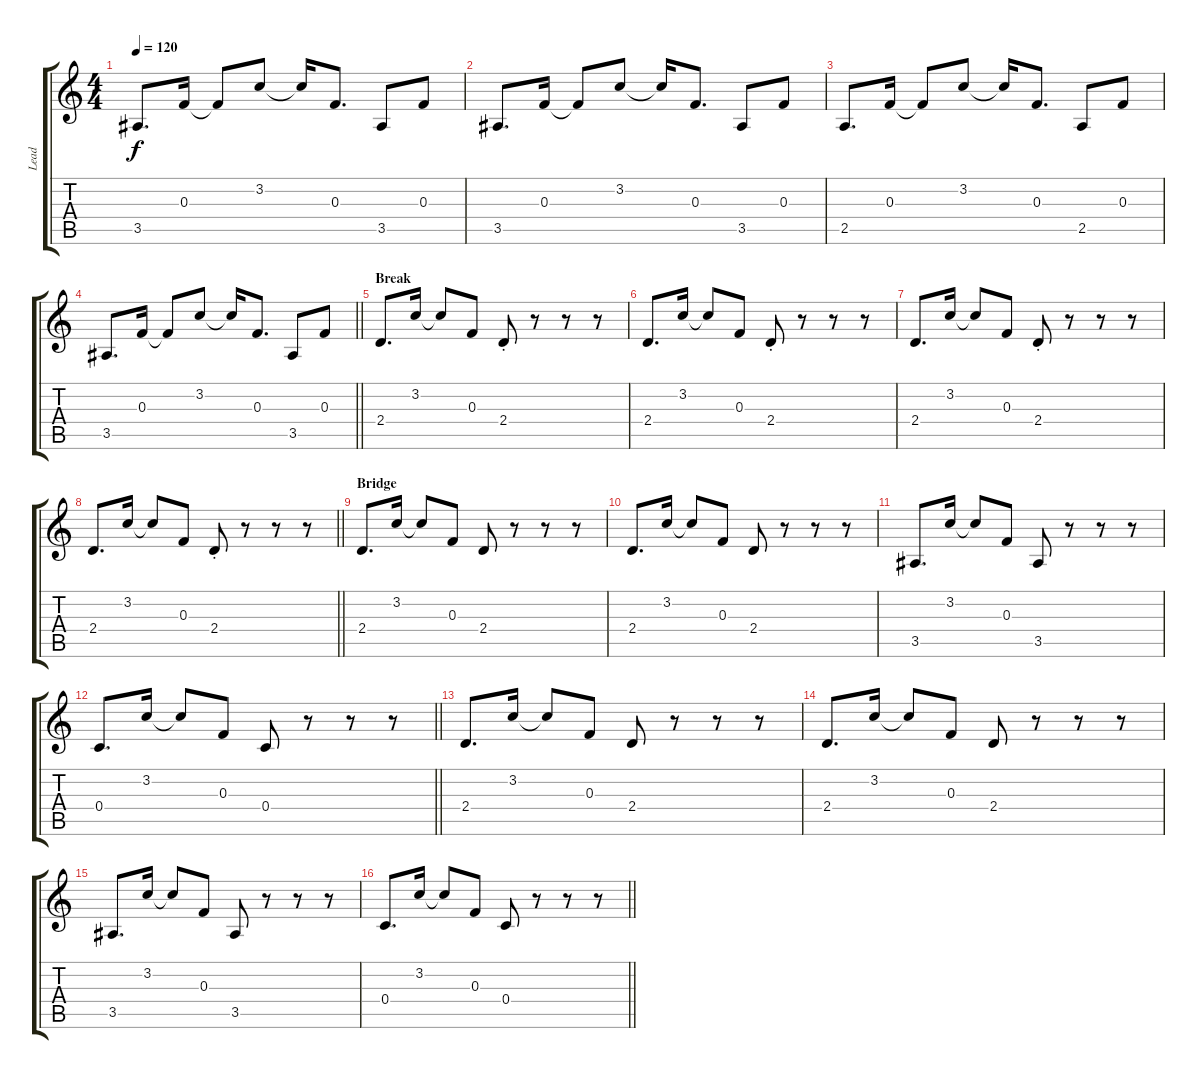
\track ("Lead" "Lead") {instrument acousticguitarsteel}
\staff {score tabs}
\tuning (D4 A3 F3 C3 G2 D2) {hide}
\ts (4 4)
\tempo 120
\clef g2
\ks c
3.5.8{d dy f} 0.3.16 0.3{t}.8 3.2.8 3.2{t}.16 0.3.8{d} 3.5.8 0.3.8 |
3.5.8{d} 0.3.16 0.3{t}.8 3.2.8 3.2{t}.16 0.3.8{d} 3.5.8 0.3.8 |
2.5.8{d} 0.3.16 0.3{t}.8 3.2.8 3.2{t}.16 0.3.8{d} 2.5.8 0.3.8 |
\barLineRight lightlight
3.5.8{d} 0.3.16 0.3{t}.8 3.2.8 3.2{t}.16 0.3.8{d} 3.5.8 0.3.8 |
\section ("" "Break")
2.4.8{d} 3.2.16 3.2{t}.8 0.3.8 2.4{st}.8 r.8 r.8 r.8 |
2.4.8{d} 3.2.16 3.2{t}.8 0.3.8 2.4{st}.8 r.8 r.8 r.8 |
2.4.8{d} 3.2.16 3.2{t}.8 0.3.8 2.4{st}.8 r.8 r.8 r.8 |
\barLineRight lightlight
2.4.8{d} 3.2.16 3.2{t}.8 0.3.8 2.4{st}.8 r.8 r.8 r.8 |
\section ("" "Bridge")
2.4.8{d} 3.2.16 3.2{t}.8 0.3.8 2.4.8 r.8 r.8 r.8 |
2.4.8{d} 3.2.16 3.2{t}.8 0.3.8 2.4.8 r.8 r.8 r.8 |
3.5.8{d} 3.2.16 3.2{t}.8 0.3.8 3.5.8 r.8 r.8 r.8 |
\barLineRight lightlight
0.4.8{d} 3.2.16 3.2{t}.8 0.3.8 0.4.8 r.8 r.8 r.8 |
2.4.8{d} 3.2.16 3.2{t}.8 0.3.8 2.4.8 r.8 r.8 r.8 |
2.4.8{d} 3.2.16 3.2{t}.8 0.3.8 2.4.8 r.8 r.8 r.8 |
3.5.8{d} 3.2.16 3.2{t}.8 0.3.8 3.5.8 r.8 r.8 r.8 |
\barLineRight lightlight
0.4.8{d} 3.2.16 3.2{t}.8 0.3.8 0.4.8 r.8 r.8 r.8
